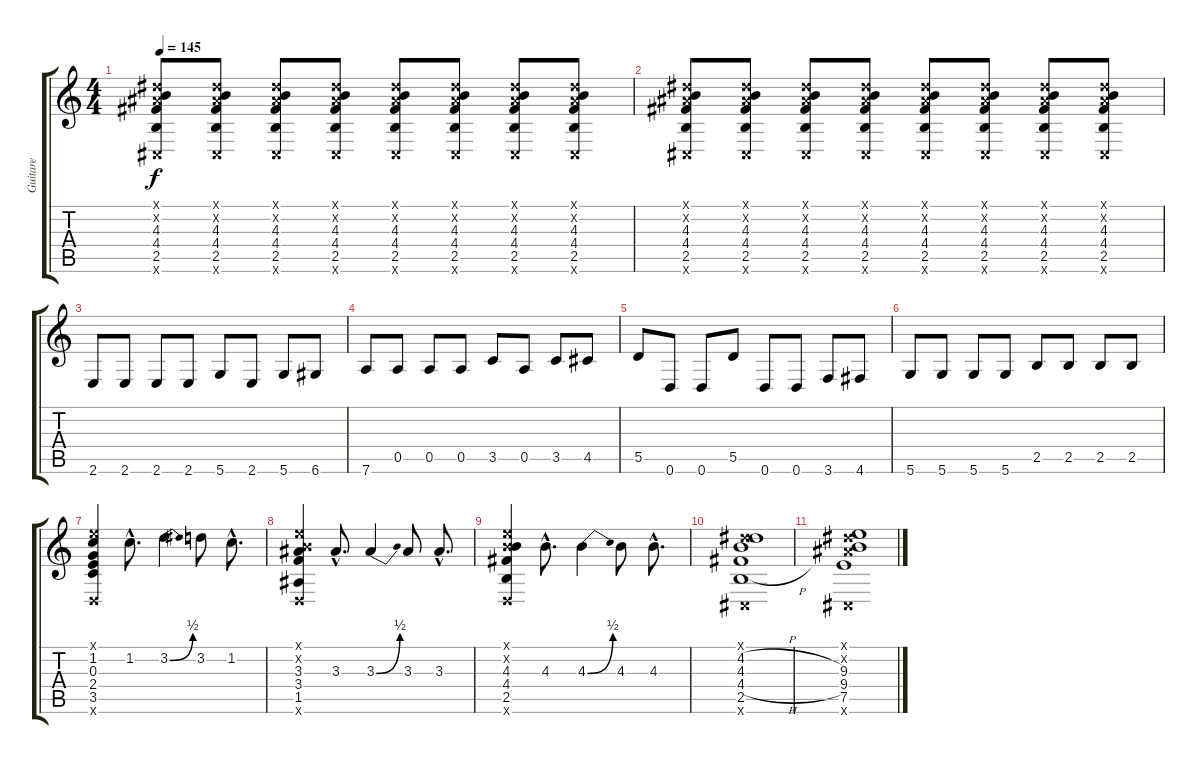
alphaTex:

\track ("Guitare" "Guitare") {instrument distortionguitar}
\staff {score tabs}
\tuning (E4 B3 G3 D3 A2 D2) {hide}
\ts (4 4)
\tempo 145
\clef g2
\ks c
(-1.1{x} -1.2{x} 4.3 4.4 2.5 -1.6{x}).8{dy f} (-1.1{x} -1.2{x} 4.3 4.4 2.5 -1.6{x}).8 (-1.1{x} -1.2{x} 4.3 4.4 2.5 -1.6{x}).8 (-1.1{x} -1.2{x} 4.3 4.4 2.5 -1.6{x}).8 (-1.1{x} -1.2{x} 4.3 4.4 2.5 -1.6{x}).8 (-1.1{x} -1.2{x} 4.3 4.4 2.5 -1.6{x}).8 (-1.1{x} -1.2{x} 4.3 4.4 2.5 -1.6{x}).8 (-1.1{x} -1.2{x} 4.3 4.4 2.5 -1.6{x}).8 |
(-1.1{x} -1.2{x} 4.3 4.4 2.5 -1.6{x}).8 (-1.1{x} -1.2{x} 4.3 4.4 2.5 -1.6{x}).8 (-1.1{x} -1.2{x} 4.3 4.4 2.5 -1.6{x}).8 (-1.1{x} -1.2{x} 4.3 4.4 2.5 -1.6{x}).8 (-1.1{x} -1.2{x} 4.3 4.4 2.5 -1.6{x}).8 (-1.1{x} -1.2{x} 4.3 4.4 2.5 -1.6{x}).8 (-1.1{x} -1.2{x} 4.3 4.4 2.5 -1.6{x}).8 (-1.1{x} -1.2{x} 4.3 4.4 2.5 -1.6{x}).8 |
2.6.8 2.6.8 2.6.8 2.6.8 5.6.8 2.6.8 5.6.8 6.6.8 |
7.6.8 0.5.8 0.5.8 0.5.8 3.5.8 0.5.8 3.5.8 4.5.8 |
5.5.8 0.6.8 0.6.8 5.5.8 0.6.8 0.6.8 3.6.8 4.6.8 |
5.6.8 5.6.8 5.6.8 5.6.8 2.5.8 2.5.8 2.5.8 2.5.8 |
(0.1{x} 1.2 0.3 2.4 3.5 0.6{x}).4 1.2{hac}.8{d} 3.2{be (bend 0 0 60 2)}.4 3.2.8 1.2{hac}.8{d} |
(0.1{x} 0.2{x} 3.3 3.4 1.5 0.6{x}).4 3.3{hac}.8{d} 3.3{be (bend 0 0 60 2)}.4 3.3.8 3.3{hac}.8{d} |
(0.1{x} 0.2{x} 4.3 4.4 2.5 0.6{x}).4 4.3{hac}.8{d} 4.3{be (bend 0 0 60 2)}.4 4.3.8 4.3{hac}.8{d} |
(-1.1{x} 4.2{h} 4.3{h} 4.4{h} 2.5{h} -1.6{x}).1 |
(-1.1{x} -1.2{x} 9.3 9.4 7.5 -1.6{x}).1
